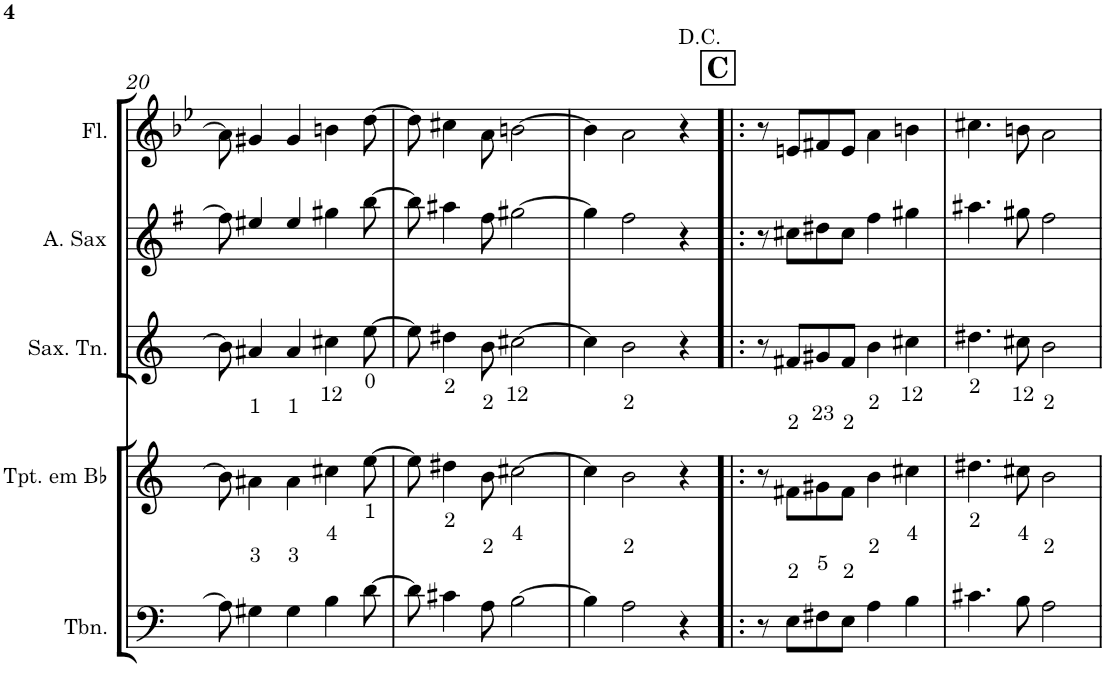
**kern	**kern	**kern	**kern	**kern
*part5	*part4	*part3	*part2	*part1
*staff5	*staff4	*staff3	*staff2	*staff1
*I"Trombone	*I"Trompete em Bb	*I"Saxofone Tenor	*I"Saxofone Alto	*I"Flauta Transversal
*I'Tbn.	*I'Tpt. em Bb	*I'Sax. Tn.	*	*I'Fl.
!!LO:PB:g=z
*clefF4	*clefG2	*clefG2	*clefG2	*clefG2
*	*Trd1c2	*Trd8c14	*Trd5c9	*
*k[]	*k[]	*k[]	*k[f#]	*k[b-e-]
*M4/4	*M4/4	*M4/4	*M4/4	*M4/4
=20	=20	=20	=20	=20
8A\]	8b\]	8b\]	8ff#\]	8a\]
4G#X\	4a#X\	4a#X/	4ee#X/	4g#X/
4G#\	4a#\	4a#/	4ee#/	4g#/
4B\	4cc#X\	4cc#X\	4gg#X\	4bn\
[8d\	[8ee\	[8ee\	[8bb\	[8dd\
=21	=21	=21	=21	=21
8d\]	8ee\]	8ee\]	8bb\]	8dd\]
4c#X\	4dd#X\	4dd#X\	4aa#X\	4cc#X\
8A\	8b\	8b\	8ff#\	8a\
[2B\	[2cc#X\	[2cc#X\	[2gg#X\	[2bn\
=22	=22	=22	=22	=22
4B\]	4cc#\]	4cc#\]	4gg#\]	4b\]
2A\	2b\	2b\	2ff#\	2a\
4r	4r	4r	4r	4r
!!LO:REH:place=s1:a:B:cj:fs=14:t=C
=23!|:	=23!|:	=23!|:	=23!|:	=23!|:
8r	8r	8r	8r	8r
8E\L	8f#X\L	8f#X/L	8cc#X\L	8en/L
8F#X\	8g#X\	8g#X/	8dd#X\	8f#X/
8E\J	8f#\J	8f#/J	8cc#\J	8e/J
4A\	4b\	4b\	4ff#\	4a\
4B\	4cc#X\	4cc#X\	4gg#X\	4bn\
=24	=24	=24	=24	=24
4.c#X\	4.dd#X\	4.dd#X\	4.aa#X\	4.cc#X\
8B\	8cc#X\	8cc#X\	8gg#X\	8bn\
2A\	2b\	2b\	2ff#\	2a\
=	=	=	=	=
*-	*-	*-	*-	*-
